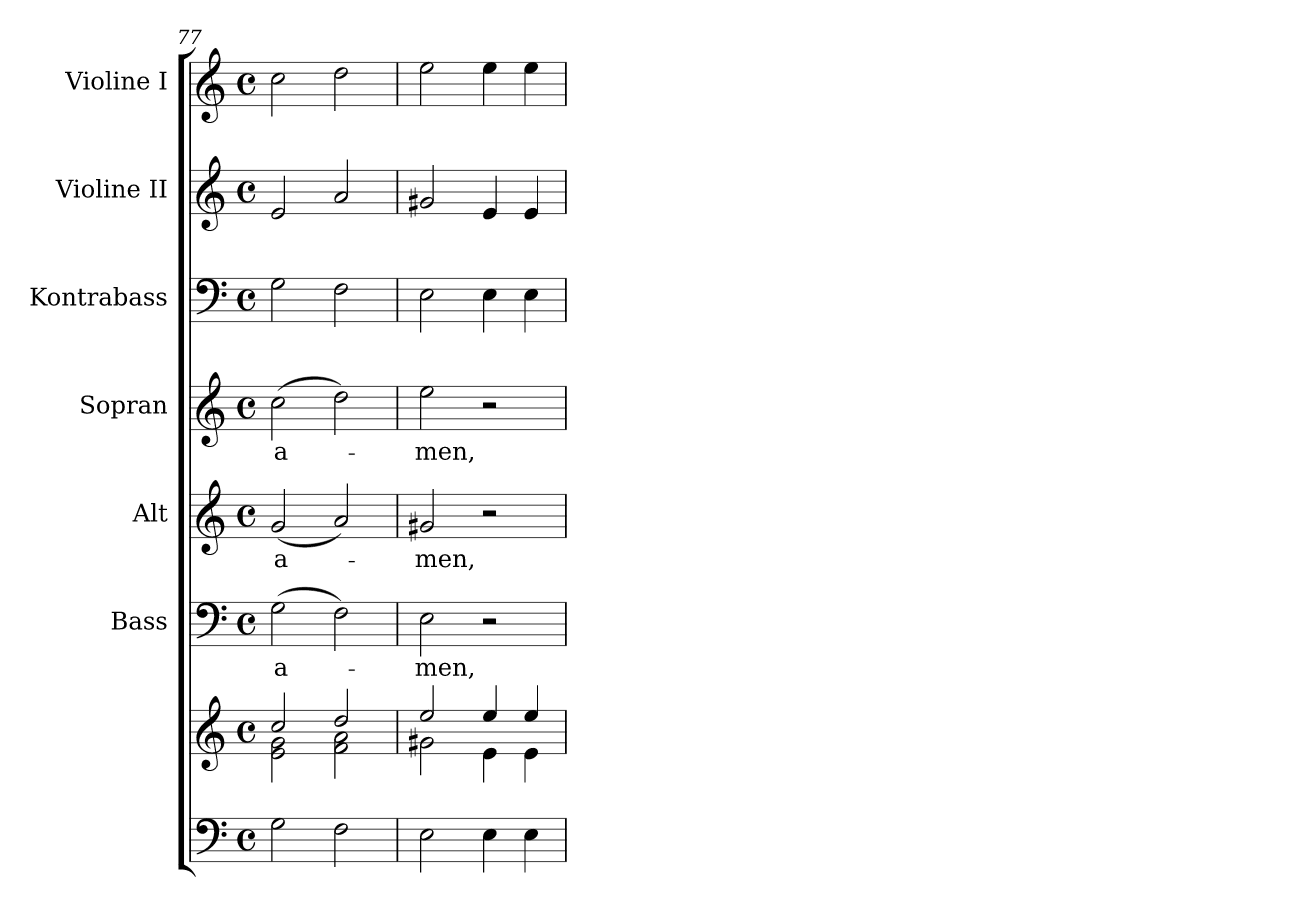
**kern	**kern	**kern	**text	**kern	**text	**kern	**text	**kern	**kern	**kern
*part7	*part7	*part6	*part6	*part5	*part5	*part4	*part4	*part3	*part2	*part1
*staff8	*staff7	*staff6	*staff6	*staff5	*staff5	*staff4	*staff4	*staff3	*staff2	*staff1
*	*	*I"Bass	*	*I"Alt	*	*I"Sopran	*	*I"Kontrabass	*I"Violine II	*I"Violine I
*	*	*I'B.	*	*I'A.	*	*I'S.	*	*I'Kb.	*I'Vl. II	*I'Vl. I
!!LO:PB:g=z
*clefF4	*clefG2	*clefF4	*	*clefG2	*	*clefG2	*	*clefF4	*clefG2	*clefG2
*	*	*	*	*	*	*	*	*ITrd7c12	*	*
*k[]	*k[]	*k[]	*	*k[]	*	*k[]	*	*k[]	*k[]	*k[]
*C:	*C:	*C:	*	*C:	*	*C:	*	*C:	*C:	*C:
*M4/4	*M4/4	*M4/4	*	*M4/4	*	*M4/4	*	*M4/4	*M4/4	*M4/4
*met(c)	*met(c)	*met(c)	*	*met(c)	*	*met(c)	*	*met(c)	*met(c)	*met(c)
=77	=77	=77	=77	=77	=77	=77	=77	=77	=77	=77
*	*^	*	*	*	*	*	*	*	*	*
!	!	!	!	!LO:LY:b	!	!LO:LY:b	!	!LO:LY:b	!	!	!
2G\	2cc/	2e\ 2g\	(>2G\	a-	(<2g/	a-	(>2cc\	a-	2GG\	2e/	2cc\
2F\	2dd/	2f\ 2a\	2F\)	.	2a/)	.	2dd\)	.	2FF\	2a/	2dd\
=78	=78	=78	=78	=78	=78	=78	=78	=78	=78	=78	=78
!	!	!	!	!LO:LY:b	!	!LO:LY:b	!	!LO:LY:b	!	!	!
2E\	2ee/	2g#X\	2E\	-men,	2g#X/	-men,	2ee\	-men,	2EE\	2g#X/	2ee\
4E\	4ee/	4e\	2r	.	2r	.	2r	.	4EE\	4e/	4ee\
4E\	4ee/	4e\	.	.	.	.	.	.	4EE\	4e/	4ee\
*	*v	*v	*	*	*	*	*	*	*	*	*
=	=	=	=	=	=	=	=	=	=	=
*-	*-	*-	*-	*-	*-	*-	*-	*-	*-	*-
